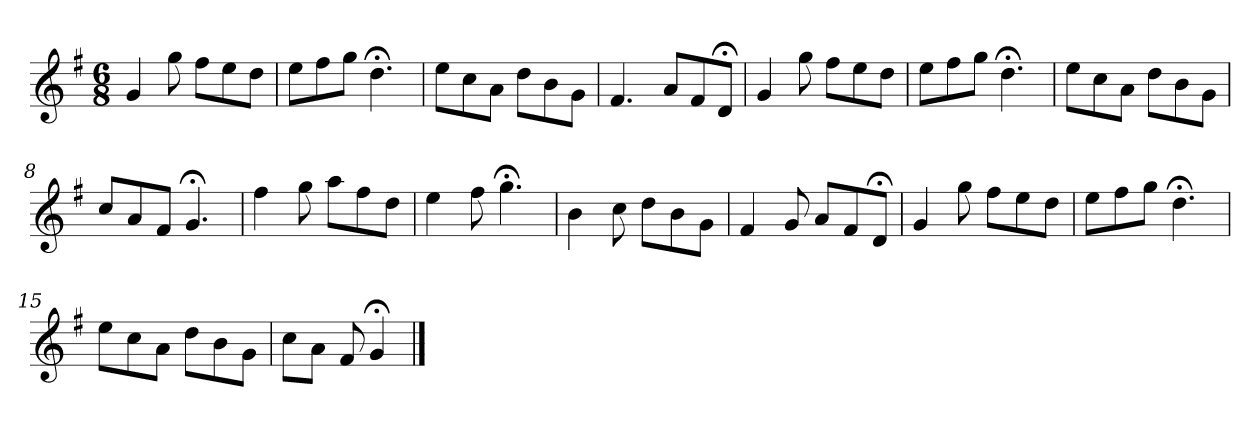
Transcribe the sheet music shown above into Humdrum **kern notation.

**kern
*part1
*staff1
*k[f#]
*G:
*M6/8
*MM120
=1
4g
8gg
8ff#L
8ee
8ddJ
=2
8eeL
8ff#
8ggJ
4.dd;<
=3
8eeL
8cc
8aJ
8ddL
8b
8gJ
=4
4.f#
8aL
8f#
8d;<J
=5
4g
8gg
8ff#L
8ee
8ddJ
=6
8eeL
8ff#
8ggJ
4.dd;<
=7
8eeL
8cc
8aJ
8ddL
8b
8gJ
=8
8ccL
8a
8f#J
4.g;<
=9
4ff#
8gg
8aaL
8ff#
8ddJ
=10
4ee
8ff#
4.gg;<
=11
4b
8cc
8ddL
8b
8gJ
=12
4f#
8g
8aL
8f#
8d;<J
=13
4g
8gg
8ff#L
8ee
8ddJ
=14
8eeL
8ff#
8ggJ
4.dd;<
=15
8eeL
8cc
8aJ
8ddL
8b
8gJ
=16
8ccL
8aJ
8f#
4g;<
==
*-
